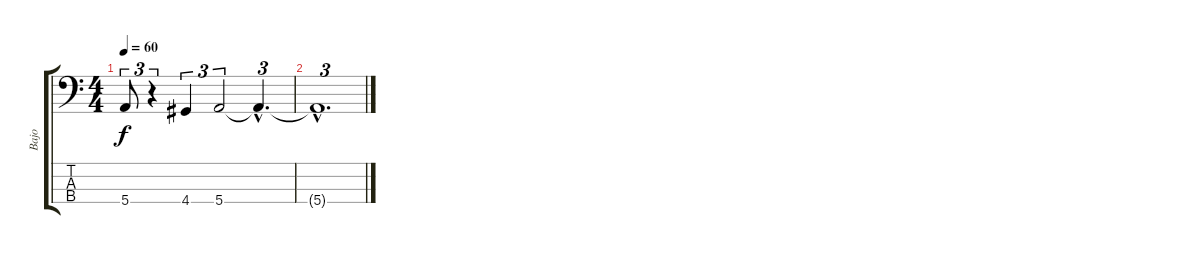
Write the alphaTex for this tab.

\track ("Bajo" "Bajo") {instrument electricbassfinger}
\staff {score tabs}
\tuning (G2 D2 A1 E1) {hide}
\ts (4 4)
\tempo 60
\clef f4
\ks c
5.4.8{tu (3 2) dy f} r.4{tu (3 2)} 4.4.4{tu (3 2)} 5.4.2{tu (3 2)} 5.4{hac t}.4{d tu (3 2)} |
5.4{hac t}.1{d tu (3 2)}
